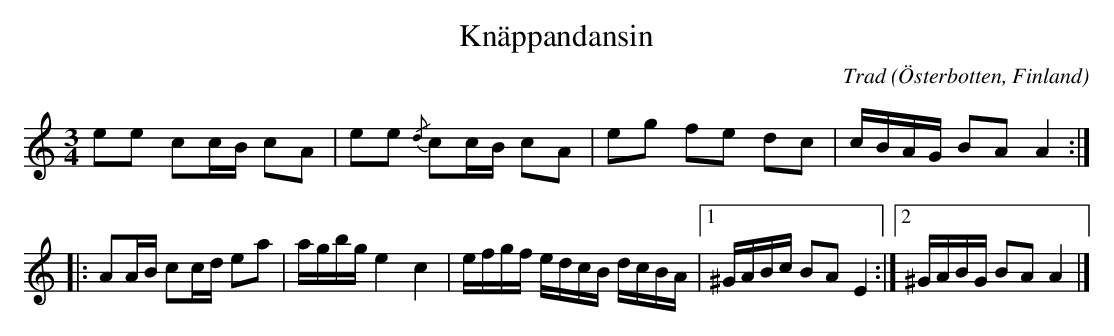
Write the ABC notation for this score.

X:1
T: Knäppandansin
O: Österbotten, Finland
C: Trad
M: 3/4
L: 1/16
K: Am
e2e2 c2cB c2A2 | e2e2 {/d}c2cB c2A2 | e2g2 f2e2 d2c2 | cBAG B2A2 A4 ::
A2AB c2cd e2a2 | agbg e4 c4 | efgf edcB dcBA |1 ^GABc B2A2 E4 :|2 ^GABG B2A2 A4 |]
